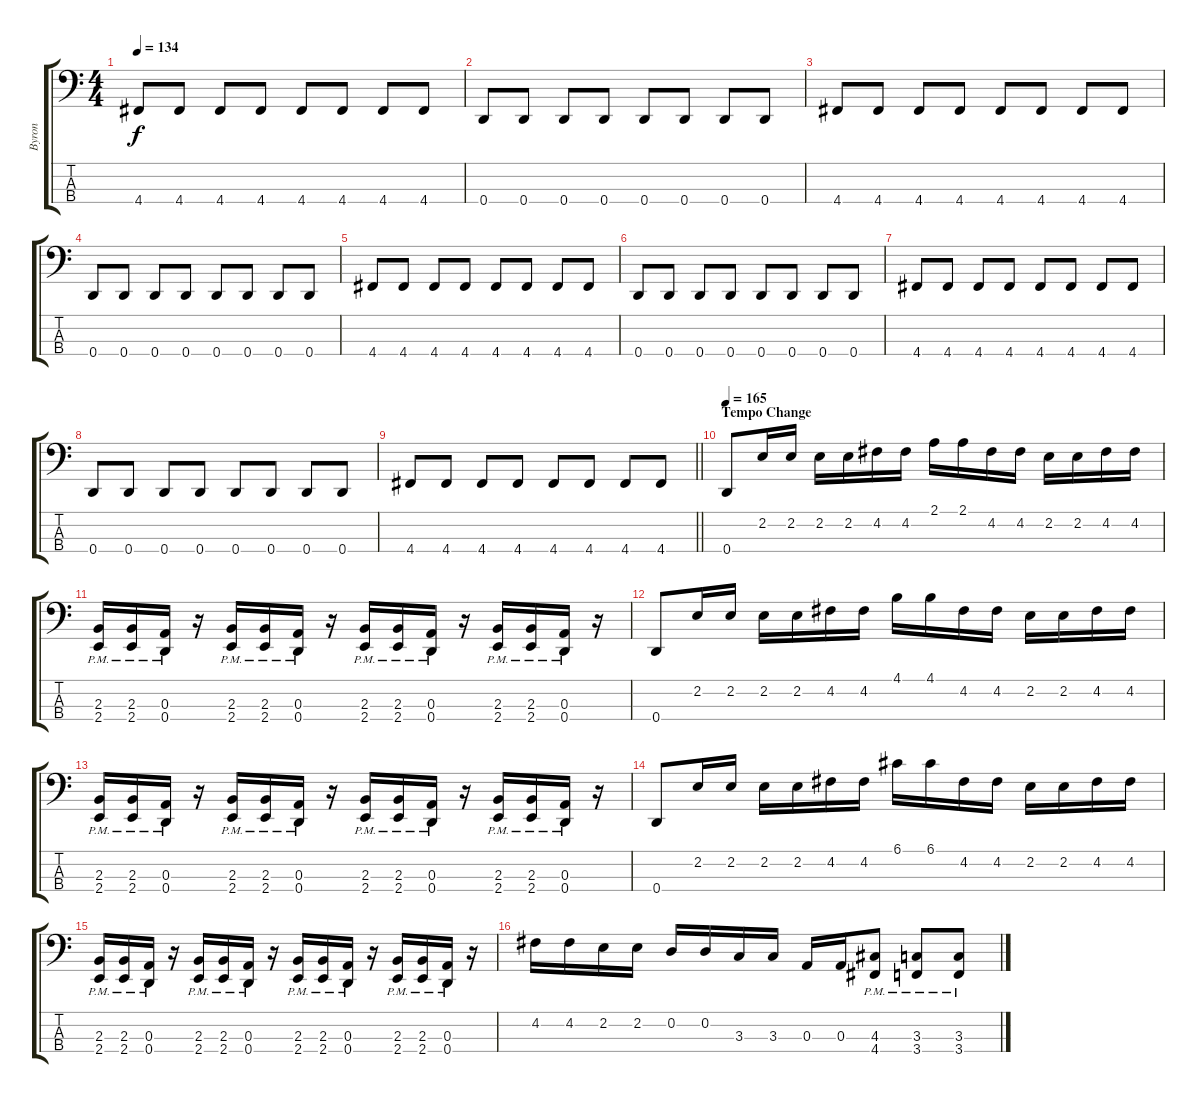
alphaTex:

\track ("Byron" "Byron") {instrument electricbassfinger}
\staff {score tabs}
\tuning (G2 D2 A1 D1) {hide}
\ts (4 4)
\tempo 134
\clef f4
\ks c
4.4.8{dy f} 4.4.8 4.4.8 4.4.8 4.4.8 4.4.8 4.4.8 4.4.8 |
0.4.8 0.4.8 0.4.8 0.4.8 0.4.8 0.4.8 0.4.8 0.4.8 |
4.4.8 4.4.8 4.4.8 4.4.8 4.4.8 4.4.8 4.4.8 4.4.8 |
0.4.8 0.4.8 0.4.8 0.4.8 0.4.8 0.4.8 0.4.8 0.4.8 |
4.4.8 4.4.8 4.4.8 4.4.8 4.4.8 4.4.8 4.4.8 4.4.8 |
0.4.8 0.4.8 0.4.8 0.4.8 0.4.8 0.4.8 0.4.8 0.4.8 |
4.4.8 4.4.8 4.4.8 4.4.8 4.4.8 4.4.8 4.4.8 4.4.8 |
0.4.8 0.4.8 0.4.8 0.4.8 0.4.8 0.4.8 0.4.8 0.4.8 |
\barLineRight lightlight
4.4.8 4.4.8 4.4.8 4.4.8 4.4.8 4.4.8 4.4.8 4.4.8 |
\section ("" "Tempo Change")
\tempo 165
0.4.8 2.2.16 2.2.16 2.2.16 2.2.16 4.2.16 4.2.16 2.1.16 2.1.16 4.2.16 4.2.16 2.2.16 2.2.16 4.2.16 4.2.16 |
(2.3{pm} 2.4{pm}).16 (2.3{pm} 2.4{pm}).16 (0.3{pm} 0.4{pm}).16 r.16 (2.3{pm} 2.4{pm}).16 (2.3{pm} 2.4{pm}).16 (0.3{pm} 0.4{pm}).16 r.16 (2.3{pm} 2.4{pm}).16 (2.3{pm} 2.4{pm}).16 (0.3{pm} 0.4{pm}).16 r.16 (2.3{pm} 2.4{pm}).16 (2.3{pm} 2.4{pm}).16 (0.3{pm} 0.4{pm}).16 r.16 |
0.4.8 2.2.16 2.2.16 2.2.16 2.2.16 4.2.16 4.2.16 4.1.16 4.1.16 4.2.16 4.2.16 2.2.16 2.2.16 4.2.16 4.2.16 |
(2.3{pm} 2.4{pm}).16 (2.3{pm} 2.4{pm}).16 (0.3{pm} 0.4{pm}).16 r.16 (2.3{pm} 2.4{pm}).16 (2.3{pm} 2.4{pm}).16 (0.3{pm} 0.4{pm}).16 r.16 (2.3{pm} 2.4{pm}).16 (2.3{pm} 2.4{pm}).16 (0.3{pm} 0.4{pm}).16 r.16 (2.3{pm} 2.4{pm}).16 (2.3{pm} 2.4{pm}).16 (0.3{pm} 0.4{pm}).16 r.16 |
0.4.8 2.2.16 2.2.16 2.2.16 2.2.16 4.2.16 4.2.16 6.1.16 6.1.16 4.2.16 4.2.16 2.2.16 2.2.16 4.2.16 4.2.16 |
(2.3{pm} 2.4{pm}).16 (2.3{pm} 2.4{pm}).16 (0.3{pm} 0.4{pm}).16 r.16 (2.3{pm} 2.4{pm}).16 (2.3{pm} 2.4{pm}).16 (0.3{pm} 0.4{pm}).16 r.16 (2.3{pm} 2.4{pm}).16 (2.3{pm} 2.4{pm}).16 (0.3{pm} 0.4{pm}).16 r.16 (2.3{pm} 2.4{pm}).16 (2.3{pm} 2.4{pm}).16 (0.3{pm} 0.4{pm}).16 r.16 |
4.2.16 4.2.16 2.2.16 2.2.16 0.2.16 0.2.16 3.3.16 3.3.16 0.3.16 0.3.16 (4.3{pm} 4.4{pm}).8 (3.3{pm} 3.4{pm}).8 (3.3{pm} 3.4{pm}).8
